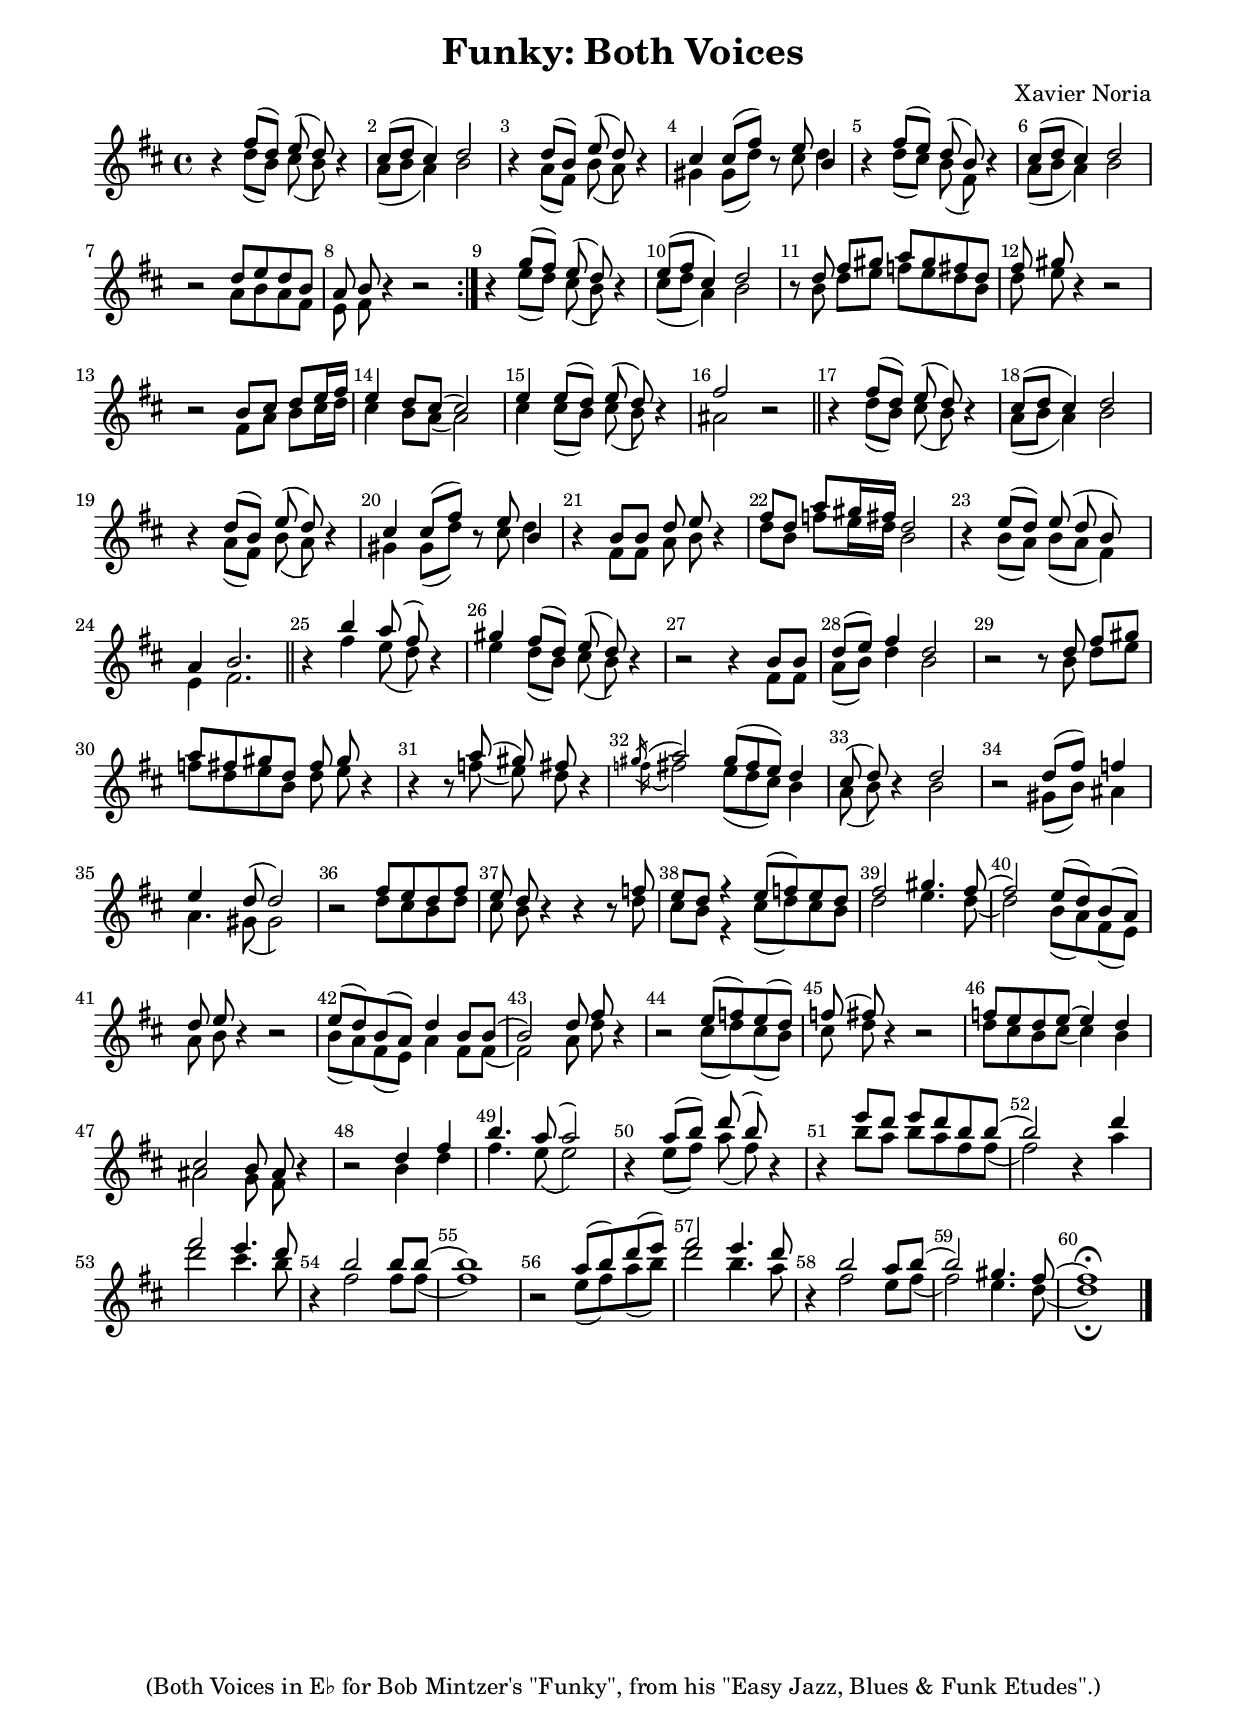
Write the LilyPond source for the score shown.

\version "2.16.1"

\include "../shared/common.ly"

\header {
  title    = "Funky: Both Voices"
  composer = "Xavier Noria"
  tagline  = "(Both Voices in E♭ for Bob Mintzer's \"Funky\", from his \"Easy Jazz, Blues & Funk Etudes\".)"
}

melody = \relative c'' {
  \clef treble
  \key d \major
  \time 4/4
  
  \repeat volta 2 {
    % 1
    r4 << fs8( \\ d8( >> << d8) \\ b8) >> << e8( \\ cs8( >> << d8) \\ b8) >> r4 |

    % 2
    << cs8( \\ a8( >> << d8 \\ b >> << cs4) \\ a) >> << d2 \\ b >> |

    % 3
    r4 << d8( \\ a8( >> << b8) \\ fs8) >> << e'8( \\ b8( >> << d8) \\ a) >> r4 |

    % 4
    << cs4 \\ gs4 >> << cs8( \\ gs8( >> << fs'8) \\ d8) >> r8 << e8 \\ cs8 >> << b4 \\ d4>> |

    % 5
    r4 << fs8( \\ d8( >> << e8) \\ cs8) >> << d8( \\ b8( >> << b8) \\ fs8) >> r4 |

    % 6
    << cs'8( \\ a8( >> << d8 \\ b8 >> << cs4) \\ a4) >> << d2 \\ b2 >> |

    % 7
    r2 << d8 \\ a8 >> << e'8 \\ b8 >> << d8 \\ a8 >> << b8 \\ fs8 >> |

    % 8
    << a8 \\ e8 >> << b'8 \\ fs8 >> r4 r2 |
  }

  % ---------------------------------------------------------------------------

  % 9
  r4 << g'8( \\ e8( >> << fs8) \\ d8) >> << e8( \\ cs8( >> << d8) \\ b8) >> r4 |

  % 10
  << e8( \\ cs8( >> << fs8 \\ d >> << cs4) \\ a4) >> << d2 \\ b >> |

  % 11
  r8 << d8 \\ b8 >> << fs'8[ \\ d8[ >> << gs8] \\ e8] >> << a8 \\ f8 >> << gs8 \\ e8 >> << fs8 \\ d8 >> << d8 \\ b8 >> |

  % 12
  << fs'8 \\ d8 >>  << gs8 \\ e8 >> r4 r2 |

  % 13
  r2 << b8 \\ fs8 >> << cs'8 \\ a8 >>  << d8 \\ b8 >> << e16 \\ cs16 >> << fs16 \\ d16 >> |

  % 14
  << e4 \\ cs4 >> << d8 \\ b8 >> << cs8( \\ a8( >>  << cs2) \\ a2) >> |

  % 15
  << e'4 \\ cs4 >> << e8( \\ cs8( >> << d8) \\ b8) >> << e8( \\ cs8( >> << d8) \\ b8) >> r4 |

  % 16
  << fs'2 \\ as,2 >> r2 \bar "||"

  % ---------------------------------------------------------------------------

  % 17
  r4 << fs'8( \\ d8( >> << d8) \\ b8) >> << e8( \\ cs8( >> << d8) \\ b8) >> r4 |

  % 18
  << cs8( \\ a8( >> << d8 \\ b >> << cs4) \\ a) >> << d2 \\ b >> |

  % 19
  r4 << d8( \\ a8( >> << b8) \\ fs8) >> << e'8( \\ b8( >> << d8) \\ a) >> r4 |

  % 20
  << cs4 \\ gs4 >> << cs8( \\ gs8( >> << fs'8) \\ d8) >> r8 << e8 \\ cs8 >> << b4 \\ d4>> |

  % 21d
  r4 << b8 \\ fs8 >> << b8 \\ fs8 >> << d'8 \\ a8 >>  << e'8 \\ b8 >> r4 |

  % 22
  << fs'8 \\ d8 >> << d8 \\ b8 >>  << a'8 \\ f8 >>  << gs16 \\ e16 >>  << fs16 \\ d16 >>  << d2 \\ b2 >> |

  % 23
  r4 << e8( \\ b8( >> << d8) \\ a8) >> << e'8( \\ b8( >> << d8 \\ a8 >> << b8) \\ fs4) >> |

  % 24
  << a4 \\ e4 >> << b'2. \\ fs2. >> \bar "||"

  % ---------------------------------------------------------------------------

  % 25
  r4 << b'4 \\ fs4 >> << a8( \\ e8( >> << fs8) \\ d8) >>  r4 |

  % 26
  << gs4 \\ e4 >>  << fs8( \\ d8( >> << d8) \\ b8) >>  << e8( \\ cs8( >> << d8) \\ b8) >> r4 |

  % 27
  r2 r4 << b8 \\ fs8 >> << b8 \\ fs8 >> |

  % 28
  << d'8( \\ a8( >> << e'8) \\ b8) >>  << fs'4 \\ d4 >> << d2 \\ b2 >> |

  % 29
  r2 r8 << d8 \\ b8 >> << fs'8[ \\ d8[ >> << gs8] \\ e8] >> |

  % 30
  << a8 \\ f8 >>  << fs8 \\ d8 >> << gs8 \\ e8 >>  << d8 \\ b8 >> << fs'8 \\ d8 >> << gs8 \\ e8 >> r4 |

  % 31
  r4 r8 << a8( \\ f8( >> << gs8) \\ e8) >> << fs8 \\ d8 >> r4 |

  % 32
  << \acciaccatura gs16 \\ \acciaccatura f16 >> << a2 \\ fs2 >> \times 2/3 { << gs8( \\ e8( >> << fs8 \\ d8 >> << e8) \\ cs8) >>  } << d4 \\ b4 >> |

  % 33
  << cs8( \\ a8( >> << d8) \\ b8) >> r4 << d2 \\ b2 >> |

  % 34
  r2 << d8( \\ gs,8( >> << fs'8) \\ b,8) >> << f'4 \\ as,4 >> |

  % 35
  << e'4 \\ a,4. >> << d8( \\ gs,8( >> << d'2) \\ gs,2) >> |

  % 36
  r2 << { fs'8 e8 d8 fs8 } \\ { d8 cs8 b8 d8 } >> |

  % 37
  << { e8 d8 } \\ { cs8 b8 } >> r4 r4 r8 << f'8 \\ d8 >> |

  % 38
  << { e8 d8 r4 e8( f8) e8 d8 } \\ { cs8 b8 r4 cs8( d8) cs8 b8 } >> |

  % 39
  << { fs'2 gs4. fs8( } \\ { d2 e4. d8( } >> |

  % 40
  << fs2) \\ d2) >> << { e8( d8) b8( a8) } \\ { b8( a8) fs8( e8) } >> |

  % 41
  << { d'8 e8 } \\ { a,8 b8 } >> r4 r2 |

  % 42
  << {e8( d8) b8( a8) d4 b8 b8(} \\ { b8( a8) fs8( e8) a4 fs8 fs8( } >>|

  % 43
  << {b2) d8 fs8} \\ { fs,2) a8 d8 } >> r4|

  % 44
  r2 << { e8( f8) e8( d8) } \\ { cs8( d8) cs8( b8) } >> |

  % 45
  << { f'8( fs8) } \\ { cs8 d8 } >>  r4 r2 |

  % 46
  << { f8 e8 d8 e8( e4) d4 } \\ { d8 cs8 b8 cs8( cs4) b4 } >> |

  % 47
  << { cs2 b8 as8 } \\ { as2 g8 fs8 }>> r4 |

  % 48
  r2 << { d'4 fs4 } \\ { b,4 d4 } >> |

  % 49
  << { b'4. a8( a2) } \\ { fs4. e8( e2) } >> |

  % 50
  r4 << { a8( b8) d8( b8) } \\ { e,8( fs8) a8( fs8) } >>  r4 |

  % 51
  r4 << { e'8 d8 e8 d8 b8 b8( } \\ { b8 a8 b8 a8 fs8 fs8( } >> |

  % 52
  <<  b2) \\ fs2) >> r4 << d'4 \\ a4 >> |

  % 53
  << { fs'2 e4. d8 } \\ { d2 cs4. b8 } >> |

  % 54
  r4 << { b2 b8 b8( } \\ {fs2 fs8 fs8( } >> |

  % 55
  << b1) \\ fs1) >> |

  % 56
  r2 << {a8( b8) d8( e8) } \\ { e,8( fs8) a8( b8) } >> |

  % 57
  << {fs'2 e4. d8} \\ { d2 b4. a8 } >> |

  % 58
  r4 << { b2 a8 b8( } \\ { fs2 e8 fs8( } >> |

  % 59
  << { b2) gs4. fs8( } \\ { fs2) e4. d8( } >> |

  % 60
  << fs1)\fermata \\ d1)\fermata >>  \bar "|."
}

\score {
  { \melody }
}
